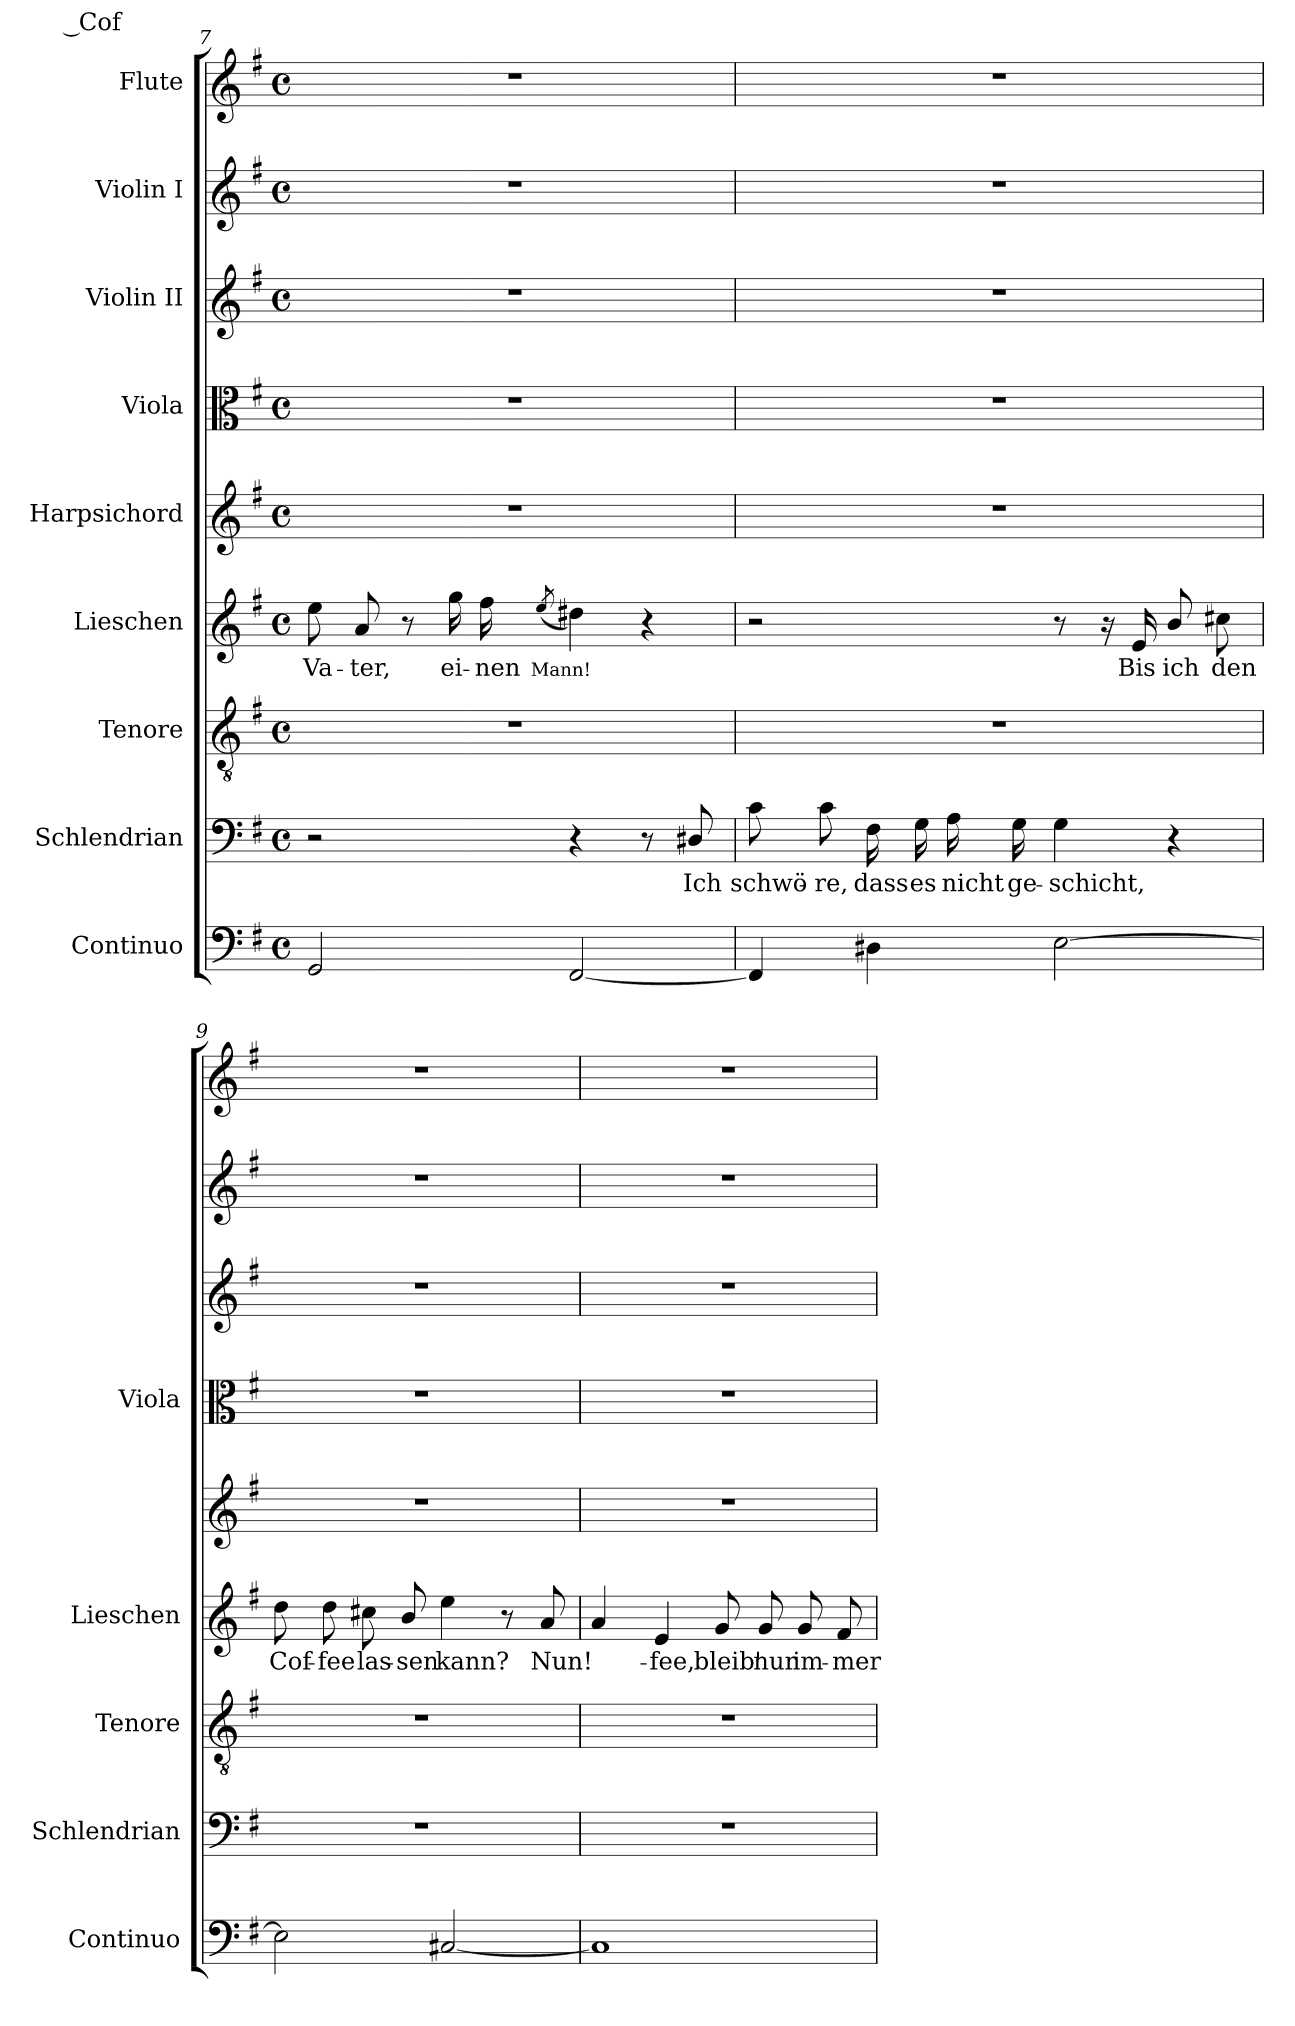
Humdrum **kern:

**kern	**kern	**text	**kern	**kern	**text	**kern	**kern	**kern	**kern	**kern
*part9	*part8	*part8	*part7	*part6	*part6	*part5	*part4	*part3	*part2	*part1
*staff9	*staff8	*staff8	*staff7	*staff6	*staff6	*staff5	*staff4	*staff3	*staff2	*staff1
*I"Continuo	*I"Schlendrian	*	*I"Tenore	*I"Lieschen	*	*I"Harpsichord	*I"Viola	*I"Violin II	*I"Violin I	*I"Flute
*I'Continuo	*I'Schlendrian	*	*I'Tenore	*I'Lieschen	*	*	*I'Viola	*	*	*
*clefF4	*clefF4	*	*clefGv2	*clefG2	*	*clefG2	*clefC3	*clefG2	*clefG2	*clefG2
*	*	*	*ITrd7c12	*	*	*	*	*	*	*
*k[f#]	*k[f#]	*	*k[f#]	*k[f#]	*	*k[f#]	*k[f#]	*k[f#]	*k[f#]	*k[f#]
*G:	*G:	*	*G:	*G:	*	*G:	*G:	*G:	*G:	*G:
*M4/4	*M4/4	*	*M4/4	*M4/4	*	*M4/4	*M4/4	*M4/4	*M4/4	*M4/4
*met(c)	*met(c)	*	*met(c)	*met(c)	*	*met(c)	*met(c)	*met(c)	*met(c)	*met(c)
=7	=7	=7	=7	=7	=7	=7	=7	=7	=7	=7
!	!	!	!	!	!LO:LY:b:color=#000000	!	!	!	!	!
2GGi/	2r	.	1r	8eei\	Va-	1r	1r	1r	1r	1r
!	!	!	!	!	!LO:LY:b:color=#000000	!	!	!	!	!
.	.	.	.	8ai/	-ter,	.	.	.	.	.
.	.	.	.	8r	.	.	.	.	.	.
!	!	!	!	!	!LO:LY:b:color=#000000	!	!	!	!	!
.	.	.	.	16ggi\	ei-	.	.	.	.	.
!	!	!	!	!	!LO:LY:b:color=#000000	!	!	!	!	!
.	.	.	.	16ff#i\	-nen	.	.	.	.	.
!	!	!	!	!	!LO:LY:b:color=#000000	!	!	!	!	!
.	.	.	.	(8qeei/	Mann!	.	.	.	.	.
[2FF#i/	4r	.	.	4dd#Xi\)	.	.	.	.	.	.
.	8r	.	.	4r	.	.	.	.	.	.
!	!	!LO:LY:b:color=#000000	!	!	!	!	!	!	!	!
.	8D#Xi/	Ich	.	.	.	.	.	.	.	.
!!LO:LB:g=z
=8	=8	=8	=8	=8	=8	=8	=8	=8	=8	=8
!	!	!LO:LY:b:color=#000000	!	!	!	!	!	!	!	!
4FF#i/]	8ci\	schwö-	1r	2r	.	1r	1r	1r	1r	1r
!	!	!LO:LY:b:color=#000000	!	!	!	!	!	!	!	!
.	8ci\	-re,	.	.	.	.	.	.	.	.
!	!	!LO:LY:b:color=#000000	!	!	!	!	!	!	!	!
4D#Xi\	16F#i\	dass	.	.	.	.	.	.	.	.
!	!	!LO:LY:b:color=#000000	!	!	!	!	!	!	!	!
.	16Gi\	es	.	.	.	.	.	.	.	.
!	!	!LO:LY:b:color=#000000	!	!	!	!	!	!	!	!
.	16Ai\	nicht	.	.	.	.	.	.	.	.
!	!	!LO:LY:b:color=#000000	!	!	!	!	!	!	!	!
.	16Gi\	ge-	.	.	.	.	.	.	.	.
!	!	!LO:LY:b:color=#000000	!	!	!	!	!	!	!	!
[2Ei\	4Gi\	-schicht,	.	8r	.	.	.	.	.	.
.	.	.	.	16r	.	.	.	.	.	.
!	!	!	!	!	!LO:LY:b:color=#000000	!	!	!	!	!
.	.	.	.	16ei/	Bis	.	.	.	.	.
!	!	!	!	!	!LO:LY:b:color=#000000	!	!	!	!	!
.	4r	.	.	8bi/	ich	.	.	.	.	.
!	!	!	!	!	!LO:LY:b:color=#000000	!	!	!	!	!
.	.	.	.	8cc#Xi\	den	.	.	.	.	.
=9	=9	=9	=9	=9	=9	=9	=9	=9	=9	=9
!	!	!	!	!	!LO:LY:b:color=#000000	!	!	!	!	!
2Ei\]	1r	.	1r	8ddi\	Cof-	1r	1r	1r	1r	1r
!	!	!	!	!	!LO:LY:b:color=#000000	!	!	!	!	!
.	.	.	.	8ddi\	-fee	.	.	.	.	.
!	!	!	!	!	!LO:LY:b:color=#000000	!	!	!	!	!
.	.	.	.	8cc#Xi\	las-	.	.	.	.	.
!	!	!	!	!	!LO:LY:b:color=#000000	!	!	!	!	!
.	.	.	.	8bi/	-sen	.	.	.	.	.
!	!	!	!	!	!LO:LY:b:color=#000000	!	!	!	!	!
[2C#Xi/	.	.	.	4eei\	kann?	.	.	.	.	.
.	.	.	.	8r	.	.	.	.	.	.
!	!	!	!	!	!LO:LY:b:color=#000000	!	!	!	!	!
.	.	.	.	8ai/	Nun!	.	.	.	.	.
=10	=10	=10	=10	=10	=10	=10	=10	=10	=10	=10
!	!	!	!	!	!LO:LY:b:color=#000000	!	!	!	!	!
1C#i]	1r	.	1r	4ai/	_Cof-	1r	1r	1r	1r	1r
!	!	!	!	!	!LO:LY:b:color=#000000	!	!	!	!	!
.	.	.	.	4ei/	-fee,	.	.	.	.	.
!	!	!	!	!	!LO:LY:b:color=#000000	!	!	!	!	!
.	.	.	.	8gi/	bleib'	.	.	.	.	.
!	!	!	!	!	!LO:LY:b:color=#000000	!	!	!	!	!
.	.	.	.	8gi/	nur	.	.	.	.	.
!	!	!	!	!	!LO:LY:b:color=#000000	!	!	!	!	!
.	.	.	.	8gi/	im-	.	.	.	.	.
!	!	!	!	!	!LO:LY:b:color=#000000	!	!	!	!	!
.	.	.	.	8f#i/	-mer	.	.	.	.	.
=	=	=	=	=	=	=	=	=	=	=
*-	*-	*-	*-	*-	*-	*-	*-	*-	*-	*-
